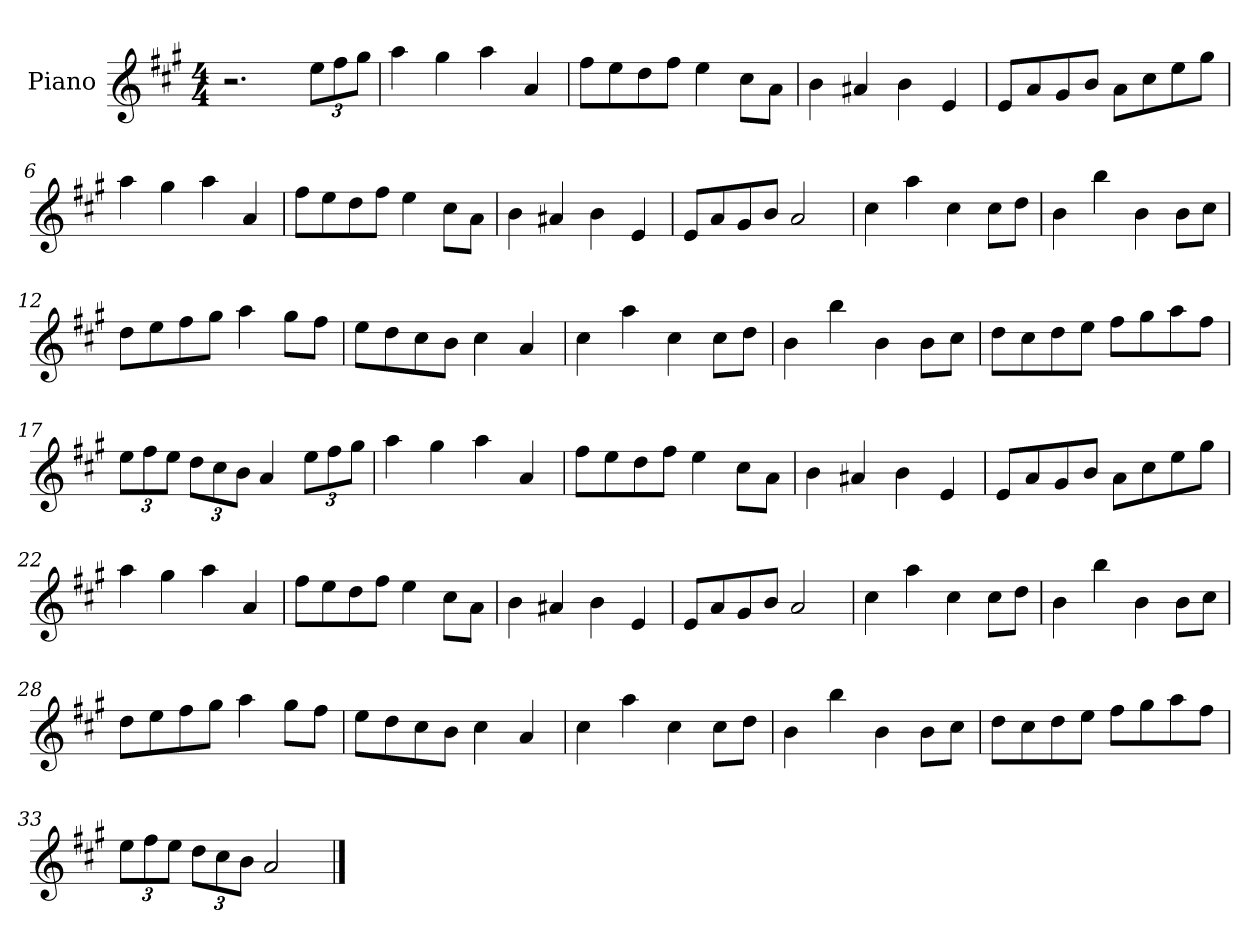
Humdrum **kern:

**kern
*part1
*staff1
*I"Piano
*I'Pno
*clefG2
*k[f#c#g#]
*M4/4
=1
2.r
*Xbrackettup
12ee\L
12ff#\
12gg#\J
=2
4aa\
4gg#\
4aa\
4a/
=3
8ff#\L
8ee\
8dd\
8ff#\J
4ee\
8cc#\L
8a\J
=4
4b\
4a#X/
4b\
4e/
=5
8e/L
8a/
8g#/
8b/J
8a\L
8cc#\
8ee\
8gg#\J
=6
4aa\
4gg#\
4aa\
4a/
=7
8ff#\L
8ee\
8dd\
8ff#\J
4ee\
8cc#\L
8a\J
=8
4b\
4a#X/
4b\
4e/
=9
8e/L
8a/
8g#/
8b/J
2a/
=10
4cc#\
4aa\
4cc#\
8cc#\L
8dd\J
=11
4b\
4bb\
4b\
8b\L
8cc#\J
=12
8dd\L
8ee\
8ff#\
8gg#\J
4aa\
8gg#\L
8ff#\J
=13
8ee\L
8dd\
8cc#\
8b\J
4cc#\
4a/
=14
4cc#\
4aa\
4cc#\
8cc#\L
8dd\J
=15
4b\
4bb\
4b\
8b\L
8cc#\J
=16
8dd\L
8cc#\
8dd\
8ee\J
8ff#\L
8gg#\
8aa\
8ff#\J
=17
12ee\L
12ff#\
12ee\J
12dd\L
12cc#\
12b\J
4a/
12ee\L
12ff#\
12gg#\J
=18
4aa\
4gg#\
4aa\
4a/
=19
8ff#\L
8ee\
8dd\
8ff#\J
4ee\
8cc#\L
8a\J
=20
4b\
4a#X/
4b\
4e/
=21
8e/L
8a/
8g#/
8b/J
8a\L
8cc#\
8ee\
8gg#\J
=22
4aa\
4gg#\
4aa\
4a/
=23
8ff#\L
8ee\
8dd\
8ff#\J
4ee\
8cc#\L
8a\J
=24
4b\
4a#X/
4b\
4e/
=25
8e/L
8a/
8g#/
8b/J
2a/
=26
4cc#\
4aa\
4cc#\
8cc#\L
8dd\J
=27
4b\
4bb\
4b\
8b\L
8cc#\J
=28
8dd\L
8ee\
8ff#\
8gg#\J
4aa\
8gg#\L
8ff#\J
=29
8ee\L
8dd\
8cc#\
8b\J
4cc#\
4a/
=30
4cc#\
4aa\
4cc#\
8cc#\L
8dd\J
=31
4b\
4bb\
4b\
8b\L
8cc#\J
=32
8dd\L
8cc#\
8dd\
8ee\J
8ff#\L
8gg#\
8aa\
8ff#\J
=33
12ee\L
12ff#\
12ee\J
12dd\L
12cc#\
12b\J
2a/
==
*-
